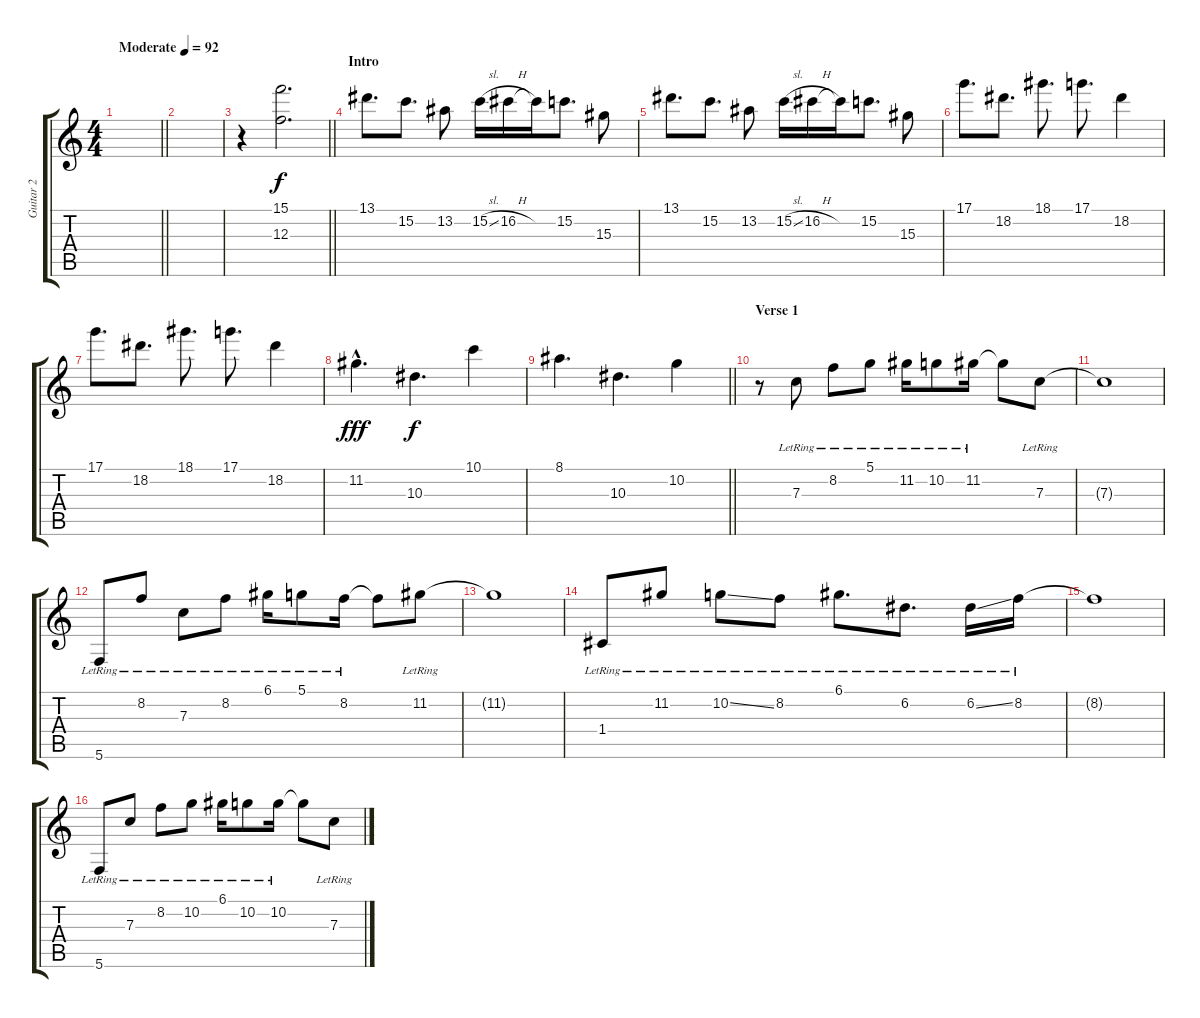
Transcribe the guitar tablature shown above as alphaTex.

\track ("Guitar 2" "Guitar 2") {instrument distortionguitar}
\staff {score tabs}
\tuning (D4 A3 F3 C3 G2 C2) {hide}
\ts (4 4)
\tempo (92 "Moderate")
\clef g2
\barLineRight lightlight
\ks c
|
\section ("" " ")
|
\barLineRight lightlight
r.4 (15.1 12.3).2{d volume 16} |
\section ("" "Intro")
13.1.8{d volume 13 instrument distortionguitar} 15.2.8{d} 13.2.8 15.2{sl}.16 16.2{h}.16 16.2{t}.16 15.2.8{d} 15.3.8 |
13.1.8{d} 15.2.8{d} 13.2.8 15.2{sl}.16 16.2{h}.16 16.2{t}.16 15.2.8{d} 15.3.8 |
17.1.8{d} 18.2.8{d} 18.1.8{d} 17.1.8{d} 18.2.4 |
17.1.8{d} 18.2.8{d} 18.1.8{d} 17.1.8{d} 18.2.4 |
11.2{hac}.4{d dy fff} 10.3.4{d dy f} 10.1.4 |
\barLineRight lightlight
8.1.4{d} 10.3.4{d} 10.2.4 |
\section ("" "Verse 1")
r.8{instrument electricguitarjazz} 7.3{lr}.8{volume 14 instrument electricguitarjazz} 8.2{lr}.8 5.1{lr}.8 11.2{lr}.16 10.2{lr}.8 11.2{lr}.16 11.2{t}.8 7.3{lr}.8 |
7.3{t}.1 |
5.6{lr}.8 8.2{lr}.8 7.3{lr}.8 8.2{lr}.8 6.1{lr}.16 5.1{lr}.8 8.2{lr}.16 8.2{t}.8 11.2{lr}.8 |
11.2{t}.1 |
1.4{lr}.8 11.2{lr}.8 10.2{ss lr}.8 8.2{lr}.8 6.1{lr}.8{d} 6.2{lr}.8{d} 6.2{ss lr}.16 8.2{lr}.16 |
8.2{t}.1 |
5.6{lr}.8 7.3{lr}.8 8.2{lr}.8 10.2{lr}.8 6.1{lr}.16 10.2{lr}.8 10.2{lr}.16 10.2{t}.8 7.3{lr}.8
